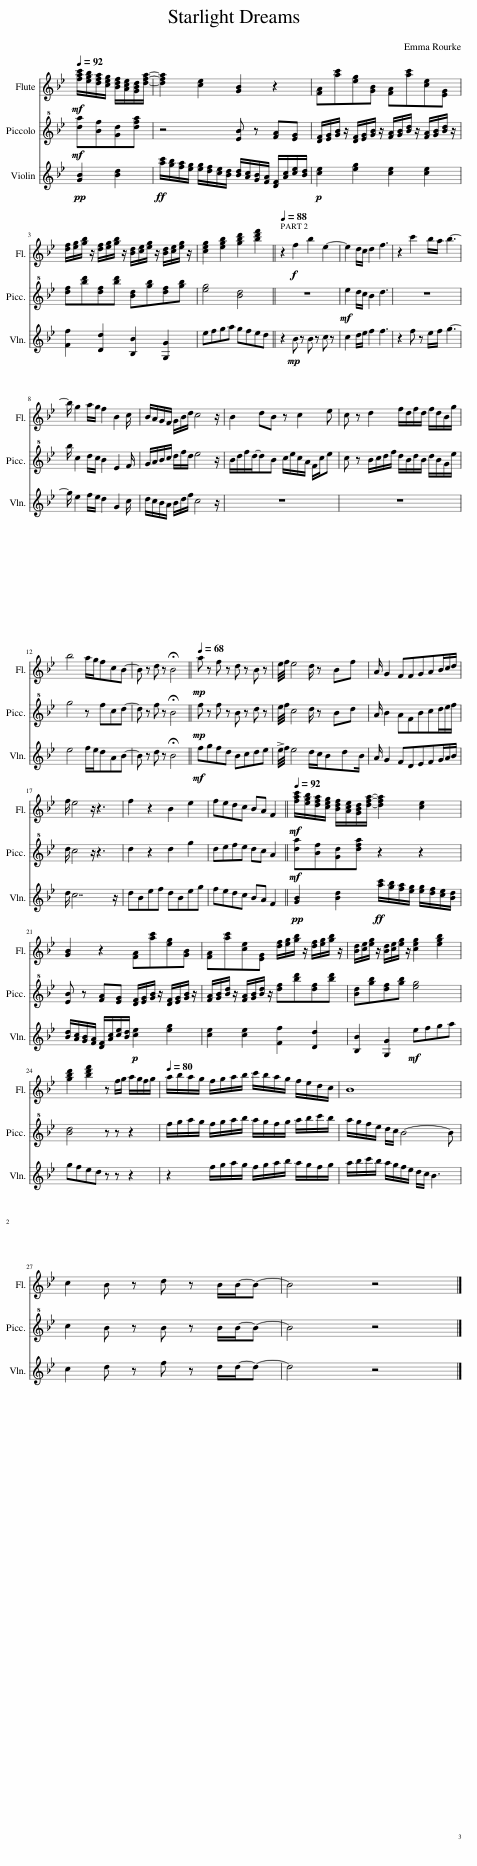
X:1
%%score 1 2 3
L:1/8
Q:1/4=92
M:none
I:linebreak $
K:Bb
V:1 treble
V:2 treble+8
V:3 treble
V:1
!mf! [fac']/[egb]/[dfa]/[ceg]/ [Bdf]/[Ace]/[GBd]/[dfa]/- | [dfa]2 [ce]2 [GB]2 z2 | [FA][ac'][eg][GB] [FA][ac'][ce][EG] |$ [df]/[eg]/[gb]/ z/ [df]/[eg]/[gb]/ z/ [Bd]/[ce]/[eg]/ z/ [Bd]/[ce]/[eg]/ z/ | [ceg]2 [egb]2 [gbd']2 [bd'f']2 || %5
[Q:1/4=88] z2!f! f2 b2 e2- | e2 d/c/ d2 f3 | z2 c'2 b/a/ b3- |$ b/ g2 a/g/ f2 B2 c/ | B/A/G/F/ G/B/d/ c4 z/ | %10
 B2 dB z c2 e | c z d2 f/d/f/d/ f/d/B/g/ |$ b4 a/g/fcB- | B z d z !fermata!B4 ||[Q:1/4=68]!mp! a z f z d z B z | %15
 e/4f/4 e4 d/ z Bf | A/ G2 FFGAB/c/d/ |$ f/ e4 z/ z3 | f2 z2 B2 e2 | fedc BA F2 || %20
[Q:1/4=92]!mf! [fac']/[egb]/[dfa]/[ceg]/ [Bdf]/[Ace]/[GBd]/[dfa]/- [dfa]2 [ce]2 |$ [GB]2 z2 [FA][ac'][eg][GB] | [FA][ac'][ce][EG] [df]/[eg]/[gb]/ z/ [df]/[eg]/[gb]/ z/ | [Bd]/[ce]/[eg]/ z/ [Bd]/[ce]/[eg]/ z/ [ceg]2 [egb]2 |$ [gbd']2 [bd'f']2 z f/g/ a/g/f/g/ | %25
[Q:1/4=80] a/b/a/g/ f/g/a/b/ c'/b/a/g/ f/e/d/c/ | B8 |$ c2 B z d z B/B/-B- | B4 z4 |] %29
V:2
!mf! [da][Bf][Gd][dfa] | z4 [EB] z [FA][EG] | [DF]/[EG]/[GB]/ z/ [DF]/[EG]/[GB]/ z/ [FA]/[GB]/[Bd]/ z/ [FA]/[GB]/[Bd]/ z/ |$ [df][bd'][df][bd'] [Bd][gb][df][gb] | [eg]4 [Bd]4 || %5
 z8 |!mf! e2 d/c/ B2 d3 | z8 |$ b/ c2 d/c/ B2 E2 F/ | G/A/B/c/ d/f/d/ e4 z/ | %10
 B/d/f/d/-dB c/e/c/A/ F/c/e | c z B/c/d/f/ d/B/d/B/ d/B/G/e/ |$ g4 z fcd- | d z f z !fermata!B4 ||!mp! f z f z B z d z | %15
 e/4f/4 c4 d/ z Bd | A/ B2 AFBcd/e/f/ |$ d/ c4 z/ z3 | d2 z2 d2 g2 | defe dc A2 || %20
!mf! [da][Bf][Gd][dfa] z2 z2 |$ [EB] z [FA][EG] [DF]/[EG]/[GB]/ z/ [DF]/[EG]/[GB]/ z/ | [FA]/[GB]/[Bd]/ z/ [FA]/[GB]/[Bd]/ z/ [df][bd'][df][bd'] | [Bd][gb][df][gb] [eg]4 |$ [Bd]4 z z z2 | %25
 f/g/a/g/ f/g/a/b/ a/g/f/g/ a/b/c'/b/ | a/g/f/e/ d/c/ B4- B |$ c2 B z B z B/B/-B- | B4 z4 |] %29
V:3
!pp! [GB]2 [Bd]2 |!ff! [ac']/[gb]/[fa]/[eg]/ [eg]/[df]/[ce]/[Bd]/ [Bd]/[Ac]/[GB]/[FA]/ [DF]/[Ac]/[ce]/[Bd]/ |!p! [ce]2 [eg]2 [ce]2 [ce]2 |$ [Ff]2 [Dd]2 [B,B]2 [G,G]2 | efga gfed || %5
 z2!mp! B z B z c z | c2 d/e/ f2 f3 | z2 f z e/f/ g3- |$ g/ e2 f/e/ d2 G2 c/ | d/c/B/A/ B/d/f/ c4 z/ | %10
 z8 | z8 |$ e4 f/e/dAB- | B z d z !fermata!B4 ||!mf! fgfd Bcde | %15
 !>!e/4f/4 e4 d/c/BdB/ | A/ G2 FDEFG/A/B/ |$ d/ c7 z/ | dBef dBeg | fedc BA F2 || %20
!pp! [GB]2 [Bd]2!ff! [ac']/[gb]/[fa]/[eg]/ [eg]/[df]/[ce]/[Bd]/ |$ [Bd]/[Ac]/[GB]/[FA]/ [DF]/[Ac]/[ce]/[Bd]/!p! [ce]2 [eg]2 | [ce]2 [ce]2 [Ff]2 [Dd]2 | [B,B]2 [G,G]2!mf! efga |$ gfed z z z2 | %25
 z2 f/g/a/g/ f/g/a/b/ a/g/f/g/ | a/b/c'/b/ a/g/f/e/ d/c/ B3 |$ c2 d z f z d/d/-d- | d4 z4 |] %29
